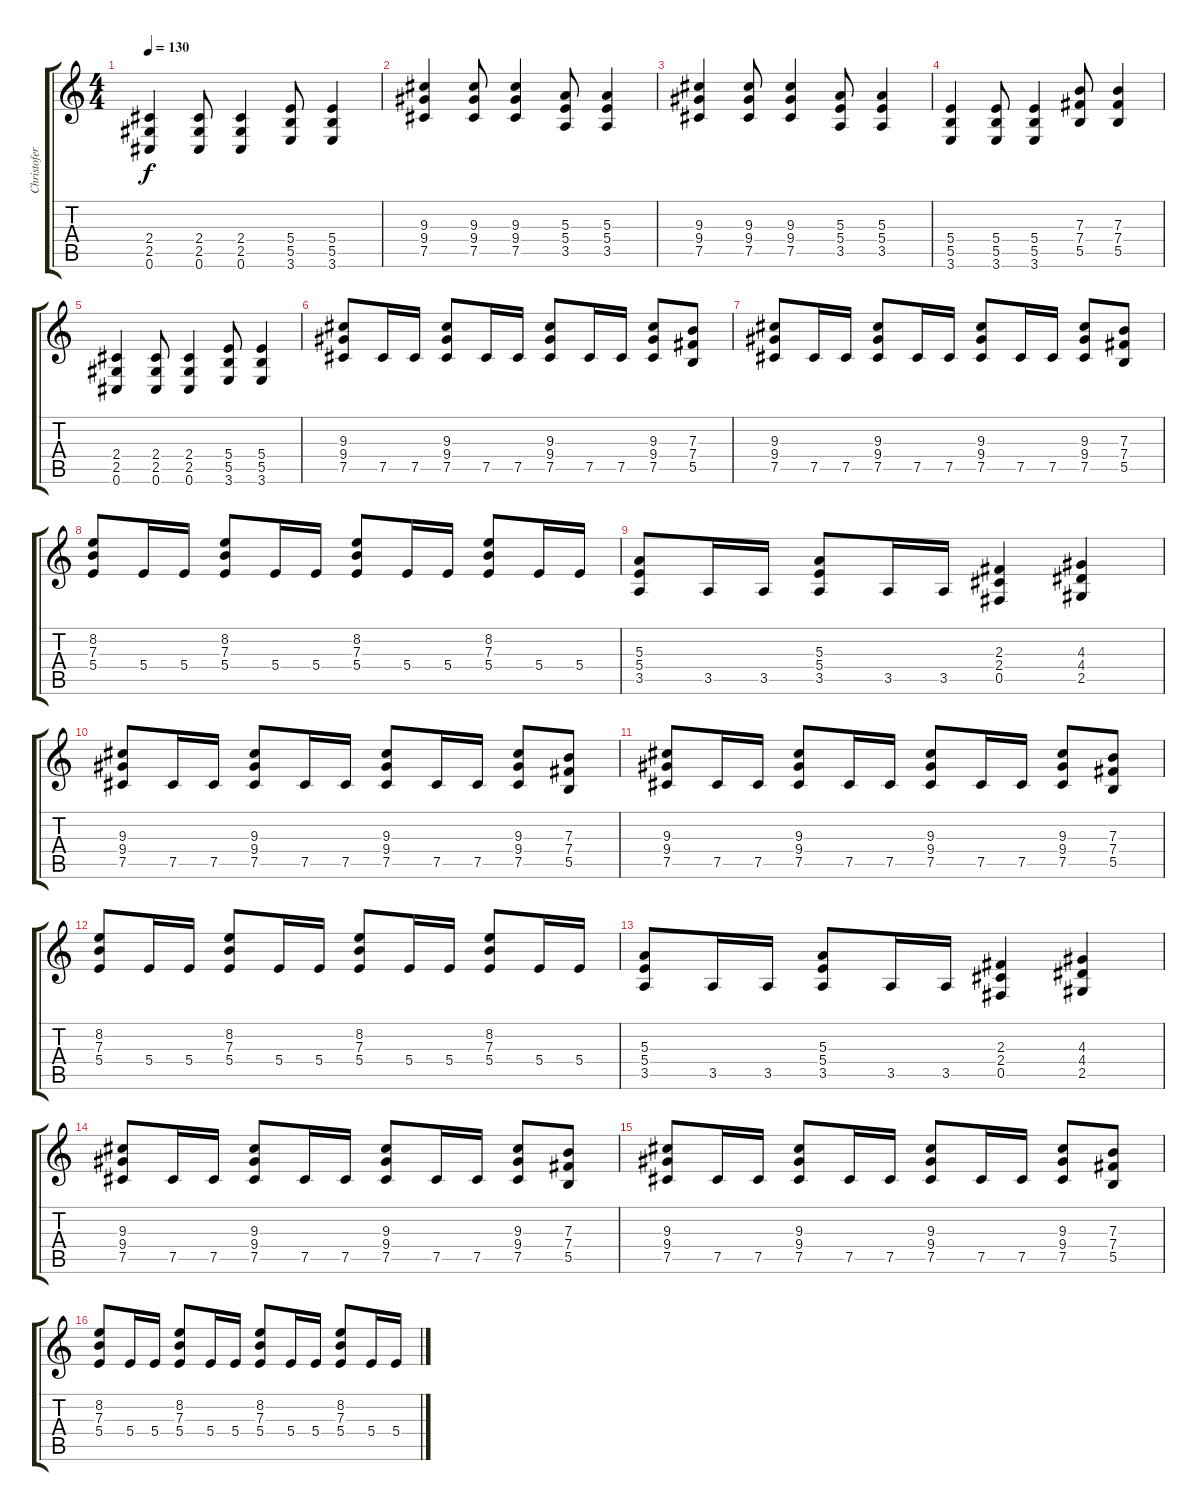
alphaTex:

\track ("Christofer Johnsson" "Christofer") {instrument distortionguitar}
\staff {score tabs}
\tuning (Db4 Ab3 E3 B2 Gb2 Db2) {hide}
\ts (4 4)
\tempo 130
\clef g2
\ks c
(2.4 2.5 0.6).4{dy f} (2.4 2.5 0.6).8 (2.4 2.5 0.6).4 (5.4 5.5 3.6).8 (5.4 5.5 3.6).4 |
(9.3 9.4 7.5).4 (9.3 9.4 7.5).8 (9.3 9.4 7.5).4 (5.3 5.4 3.5).8 (5.3 5.4 3.5).4 |
(9.3 9.4 7.5).4 (9.3 9.4 7.5).8 (9.3 9.4 7.5).4 (5.3 5.4 3.5).8 (5.3 5.4 3.5).4 |
(5.4 5.5 3.6).4 (5.4 5.5 3.6).8 (5.4 5.5 3.6).4 (7.3 7.4 5.5).8 (7.3 7.4 5.5).4 |
(2.4 2.5 0.6).4 (2.4 2.5 0.6).8 (2.4 2.5 0.6).4 (5.4 5.5 3.6).8 (5.4 5.5 3.6).4 |
(9.3 9.4 7.5).8 7.5.16 7.5.16 (9.3 9.4 7.5).8 7.5.16 7.5.16 (9.3 9.4 7.5).8 7.5.16 7.5.16 (9.3 9.4 7.5).8 (7.3 7.4 5.5).8 |
(9.3 9.4 7.5).8 7.5.16 7.5.16 (9.3 9.4 7.5).8 7.5.16 7.5.16 (9.3 9.4 7.5).8 7.5.16 7.5.16 (9.3 9.4 7.5).8 (7.3 7.4 5.5).8 |
(8.2 7.3 5.4).8 5.4.16 5.4.16 (8.2 7.3 5.4).8 5.4.16 5.4.16 (8.2 7.3 5.4).8 5.4.16 5.4.16 (8.2 7.3 5.4).8 5.4.16 5.4.16 |
(5.3 5.4 3.5).8 3.5.16 3.5.16 (5.3 5.4 3.5).8 3.5.16 3.5.16 (2.3 2.4 0.5).4 (4.3 4.4 2.5).4 |
(9.3 9.4 7.5).8 7.5.16 7.5.16 (9.3 9.4 7.5).8 7.5.16 7.5.16 (9.3 9.4 7.5).8 7.5.16 7.5.16 (9.3 9.4 7.5).8 (7.3 7.4 5.5).8 |
(9.3 9.4 7.5).8 7.5.16 7.5.16 (9.3 9.4 7.5).8 7.5.16 7.5.16 (9.3 9.4 7.5).8 7.5.16 7.5.16 (9.3 9.4 7.5).8 (7.3 7.4 5.5).8 |
(8.2 7.3 5.4).8 5.4.16 5.4.16 (8.2 7.3 5.4).8 5.4.16 5.4.16 (8.2 7.3 5.4).8 5.4.16 5.4.16 (8.2 7.3 5.4).8 5.4.16 5.4.16 |
(5.3 5.4 3.5).8 3.5.16 3.5.16 (5.3 5.4 3.5).8 3.5.16 3.5.16 (2.3 2.4 0.5).4 (4.3 4.4 2.5).4 |
(9.3 9.4 7.5).8 7.5.16 7.5.16 (9.3 9.4 7.5).8 7.5.16 7.5.16 (9.3 9.4 7.5).8 7.5.16 7.5.16 (9.3 9.4 7.5).8 (7.3 7.4 5.5).8 |
(9.3 9.4 7.5).8 7.5.16 7.5.16 (9.3 9.4 7.5).8 7.5.16 7.5.16 (9.3 9.4 7.5).8 7.5.16 7.5.16 (9.3 9.4 7.5).8 (7.3 7.4 5.5).8 |
(8.2 7.3 5.4).8 5.4.16 5.4.16 (8.2 7.3 5.4).8 5.4.16 5.4.16 (8.2 7.3 5.4).8 5.4.16 5.4.16 (8.2 7.3 5.4).8 5.4.16 5.4.16
